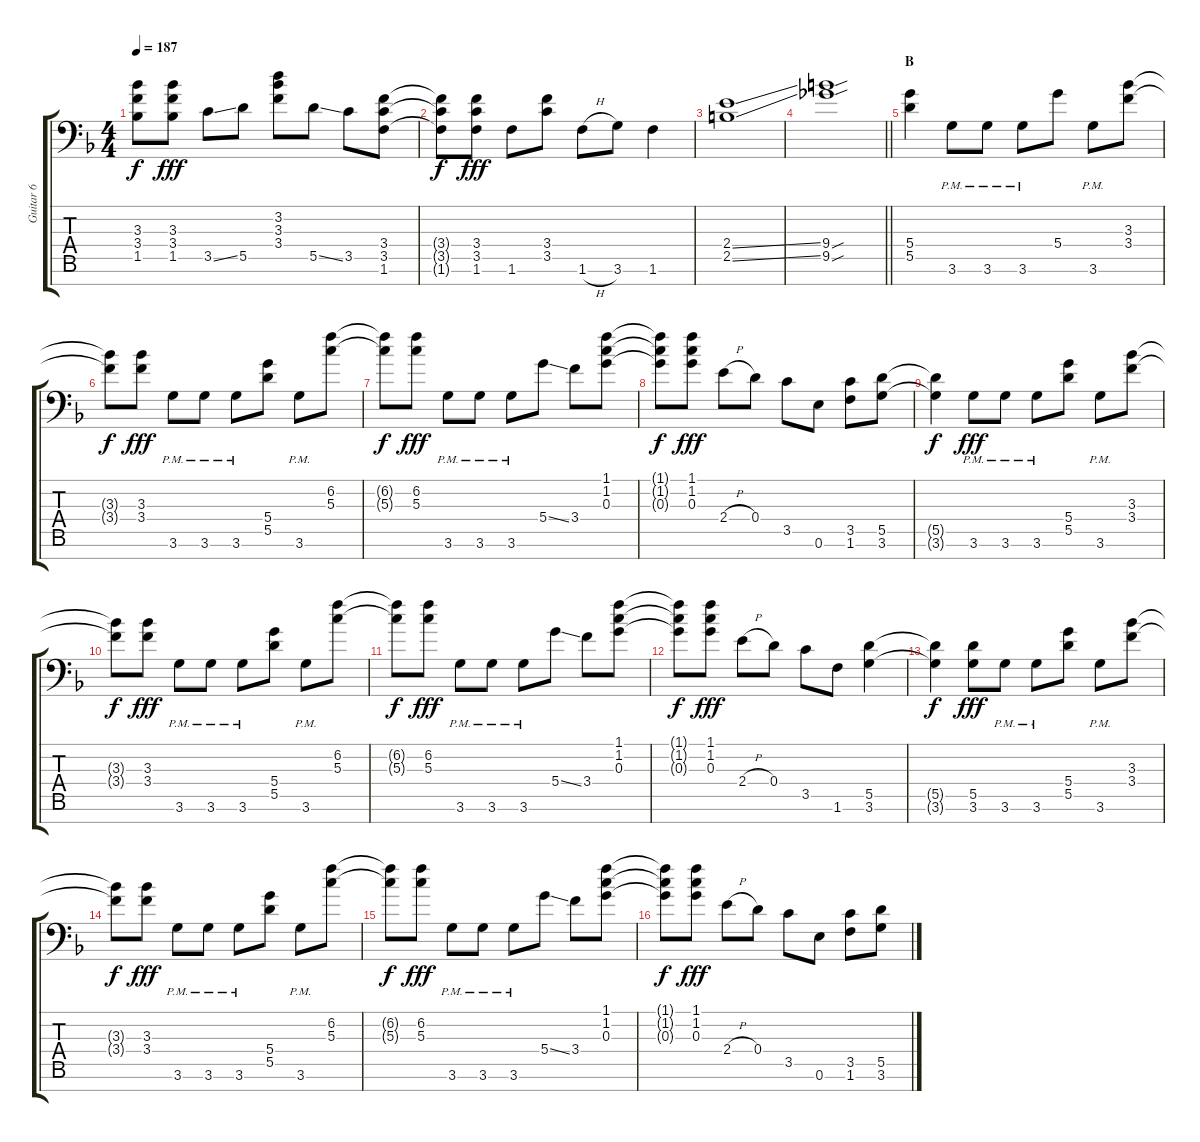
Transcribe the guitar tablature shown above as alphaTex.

\track ("Guitar 6" "Guitar 6") {instrument distortionguitar}
\staff {score tabs}
\tuning (E4 B3 G3 D3 A2 E2 C-1) {hide}
\ts (4 4)
\tempo 187
\clef f4
\ks f
(3.3{t} 3.4{t} 1.5{t}).8{dy f} (3.3 3.4 1.5).8{dy fff} 3.5{ss}.8 5.5.8 (3.2 3.3 3.4).8 5.5{ss}.8 3.5.8 (3.4 3.5 1.6).8 |
(3.4{t} 3.5{t} 1.6{t}).8{dy f} (3.4 3.5 1.6).8{dy fff} 1.6.8 (3.4 3.5).8 1.6{h}.8 3.6.8 1.6.4 |
(2.4{ss} 2.5{ss}).1 |
\barLineRight lightlight
(9.4{sou} 9.5{sou}).1 |
\section ("" "B")
(5.4 5.5).4 3.6{pm}.8 3.6{pm}.8 3.6{pm}.8 5.4.8 3.6{pm}.8 (3.3 3.4).8 |
(3.3{t} 3.4{t}).8{dy f} (3.3 3.4).8{dy fff} 3.6{pm}.8 3.6{pm}.8 3.6{pm}.8 (5.4 5.5).8 3.6{pm}.8 (6.2 5.3).8 |
(6.2{t} 5.3{t}).8{dy f} (6.2 5.3).8{dy fff} 3.6{pm}.8 3.6{pm}.8 3.6{pm}.8 5.4{ss}.8 3.4.8 (1.1 1.2 0.3).8 |
(1.1{t} 1.2{t} 0.3{t}).8{dy f} (1.1 1.2 0.3).8{dy fff} 2.4{h}.8 0.4.8 3.5.8 0.6.8 (3.5 1.6).8 (5.5 3.6).8 |
(5.5{t} 3.6{t}).4{dy f} 3.6{pm}.8{dy fff} 3.6{pm}.8 3.6{pm}.8 (5.4 5.5).8 3.6{pm}.8 (3.3 3.4).8 |
(3.3{t} 3.4{t}).8{dy f} (3.3 3.4).8{dy fff} 3.6{pm}.8 3.6{pm}.8 3.6{pm}.8 (5.4 5.5).8 3.6{pm}.8 (6.2 5.3).8 |
(6.2{t} 5.3{t}).8{dy f} (6.2 5.3).8{dy fff} 3.6{pm}.8 3.6{pm}.8 3.6{pm}.8 5.4{ss}.8 3.4.8 (1.1 1.2 0.3).8 |
(1.1{t} 1.2{t} 0.3{t}).8{dy f} (1.1 1.2 0.3).8{dy fff} 2.4{h}.8 0.4.8 3.5.8 1.6.8 (5.5 3.6).4 |
(5.5{t} 3.6{t}).4{dy f} (5.5 3.6).8{dy fff} 3.6{pm}.8 3.6{pm}.8 (5.4 5.5).8 3.6{pm}.8 (3.3 3.4).8 |
(3.3{t} 3.4{t}).8{dy f} (3.3 3.4).8{dy fff} 3.6{pm}.8 3.6{pm}.8 3.6{pm}.8 (5.4 5.5).8 3.6{pm}.8 (6.2 5.3).8 |
(6.2{t} 5.3{t}).8{dy f} (6.2 5.3).8{dy fff} 3.6{pm}.8 3.6{pm}.8 3.6{pm}.8 5.4{ss}.8 3.4.8 (1.1 1.2 0.3).8 |
(1.1{t} 1.2{t} 0.3{t}).8{dy f} (1.1 1.2 0.3).8{dy fff} 2.4{h}.8 0.4.8 3.5.8 0.6.8 (3.5 1.6).8 (5.5 3.6).8
